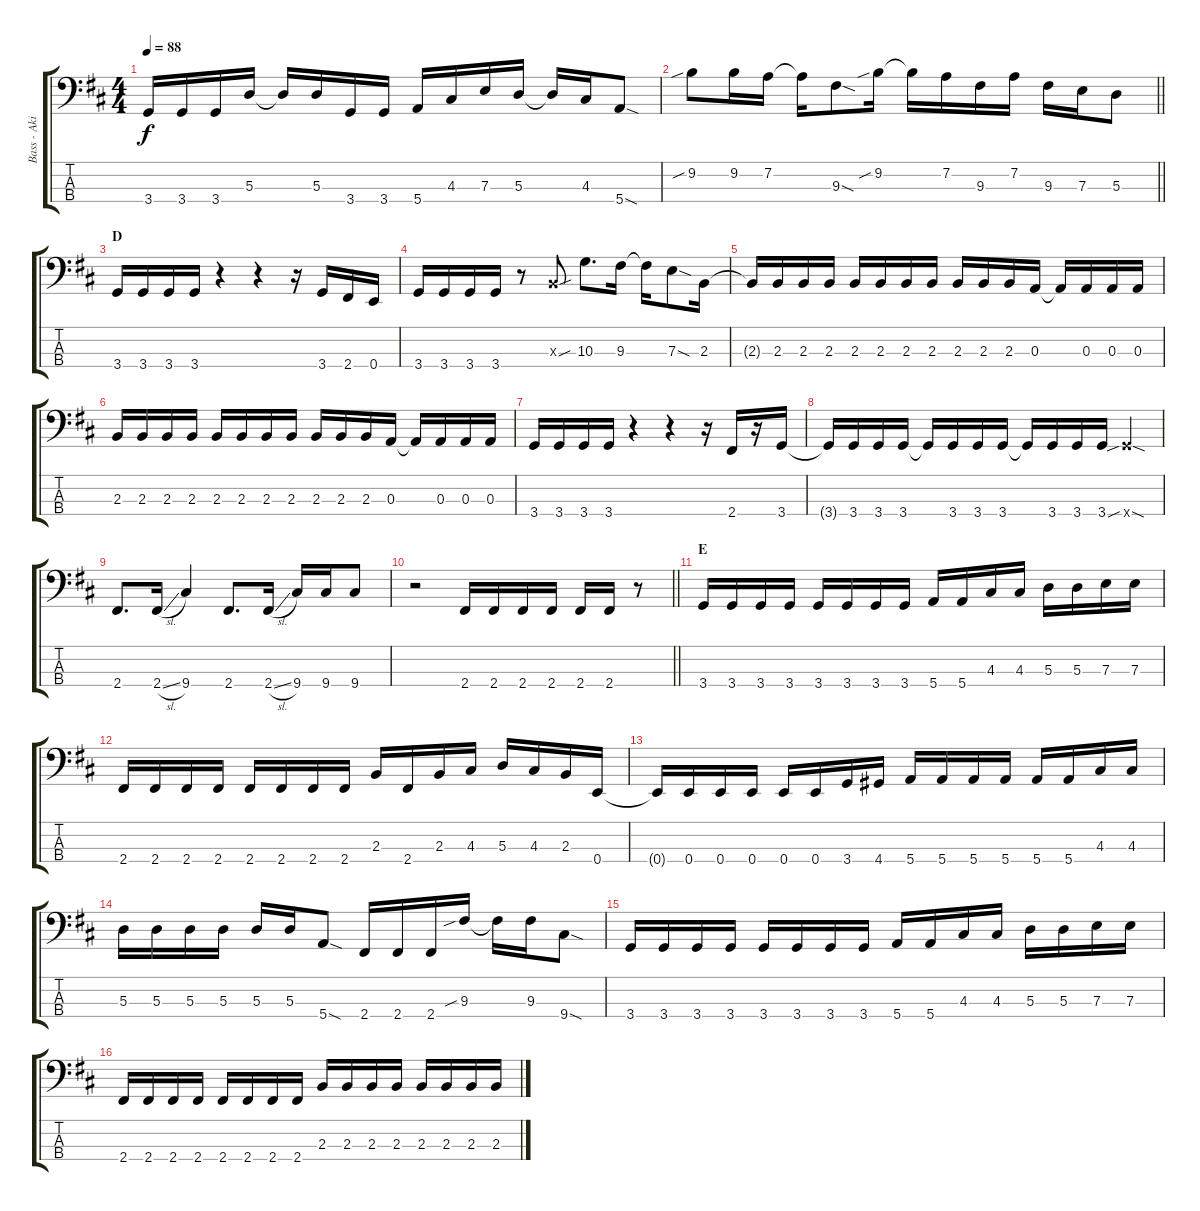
\track ("Bass - Aki" "Bass - Aki") {instrument electricbasspick}
\staff {score tabs}
\tuning (G2 D2 A1 E1) {hide}
\ts (4 4)
\tempo 88
\clef f4
\ks d
3.4.16{dy f} 3.4.16 3.4.16 5.3.16 5.3{t}.16 5.3.16 3.4.16 3.4.16 5.4.16 4.3.16 7.3.16 5.3.16 5.3{t}.16 4.3.16 5.4{sod}.8 |
\barLineRight lightlight
9.2{sib}.8 9.2.16 7.2.16 7.2{t}.16 9.3{sod}.8 9.2{sib}.16 9.2{t}.16 7.2.16 9.3.16 7.2.16 9.3.16 7.3.16 5.3.8 |
\section ("" "D")
3.4.16 3.4.16 3.4.16 3.4.16 r.4 r.4 r.16 3.4.16 2.4.16 0.4.16 |
3.4.16 3.4.16 3.4.16 3.4.16 r.8 2.3{sou x}.8 10.3.8{d} 9.3.16 9.3{t}.16 7.3{sod}.8 2.3.16 |
2.3{t}.16 2.3.16 2.3.16 2.3.16 2.3.16 2.3.16 2.3.16 2.3.16 2.3.16 2.3.16 2.3.16 0.3.16 0.3{t}.16 0.3.16 0.3.16 0.3.16 |
2.3.16 2.3.16 2.3.16 2.3.16 2.3.16 2.3.16 2.3.16 2.3.16 2.3.16 2.3.16 2.3.16 0.3.16 0.3{t}.16 0.3.16 0.3.16 0.3.16 |
3.4.16 3.4.16 3.4.16 3.4.16 r.4 r.4 r.16 2.4.16 r.16 3.4.16 |
3.4{t}.16 3.4.16 3.4.16 3.4.16 3.4{t}.16 3.4.16 3.4.16 3.4.16 3.4{t}.16 3.4.16 3.4.16 3.4.16 3.4{sib sod x}.4 |
2.4.8{d} 2.4{sl}.16 9.4.4 2.4.8{d} 2.4{sl}.16 9.4.16 9.4.16 9.4.8 |
\barLineRight lightlight
r.2 2.4.16 2.4.16 2.4.16 2.4.16 2.4.16 2.4.16 r.8 |
\section ("" "E")
3.4.16 3.4.16 3.4.16 3.4.16 3.4.16 3.4.16 3.4.16 3.4.16 5.4.16 5.4.16 4.3.16 4.3.16 5.3.16 5.3.16 7.3.16 7.3.16 |
2.4.16 2.4.16 2.4.16 2.4.16 2.4.16 2.4.16 2.4.16 2.4.16 2.3.16 2.4.16 2.3.16 4.3.16 5.3.16 4.3.16 2.3.16 0.4.16 |
0.4{t}.16 0.4.16 0.4.16 0.4.16 0.4.16 0.4.16 3.4.16 4.4.16 5.4.16 5.4.16 5.4.16 5.4.16 5.4.16 5.4.16 4.3.16 4.3.16 |
5.3.16 5.3.16 5.3.16 5.3.16 5.3.16 5.3.16 5.4{sod}.8 2.4.16 2.4.16 2.4.16 9.3{sib}.16 9.3{t}.16 9.3.16 9.4{sod}.8 |
3.4.16 3.4.16 3.4.16 3.4.16 3.4.16 3.4.16 3.4.16 3.4.16 5.4.16 5.4.16 4.3.16 4.3.16 5.3.16 5.3.16 7.3.16 7.3.16 |
2.4.16 2.4.16 2.4.16 2.4.16 2.4.16 2.4.16 2.4.16 2.4.16 2.3.16 2.3.16 2.3.16 2.3.16 2.3.16 2.3.16 2.3.16 2.3.16
